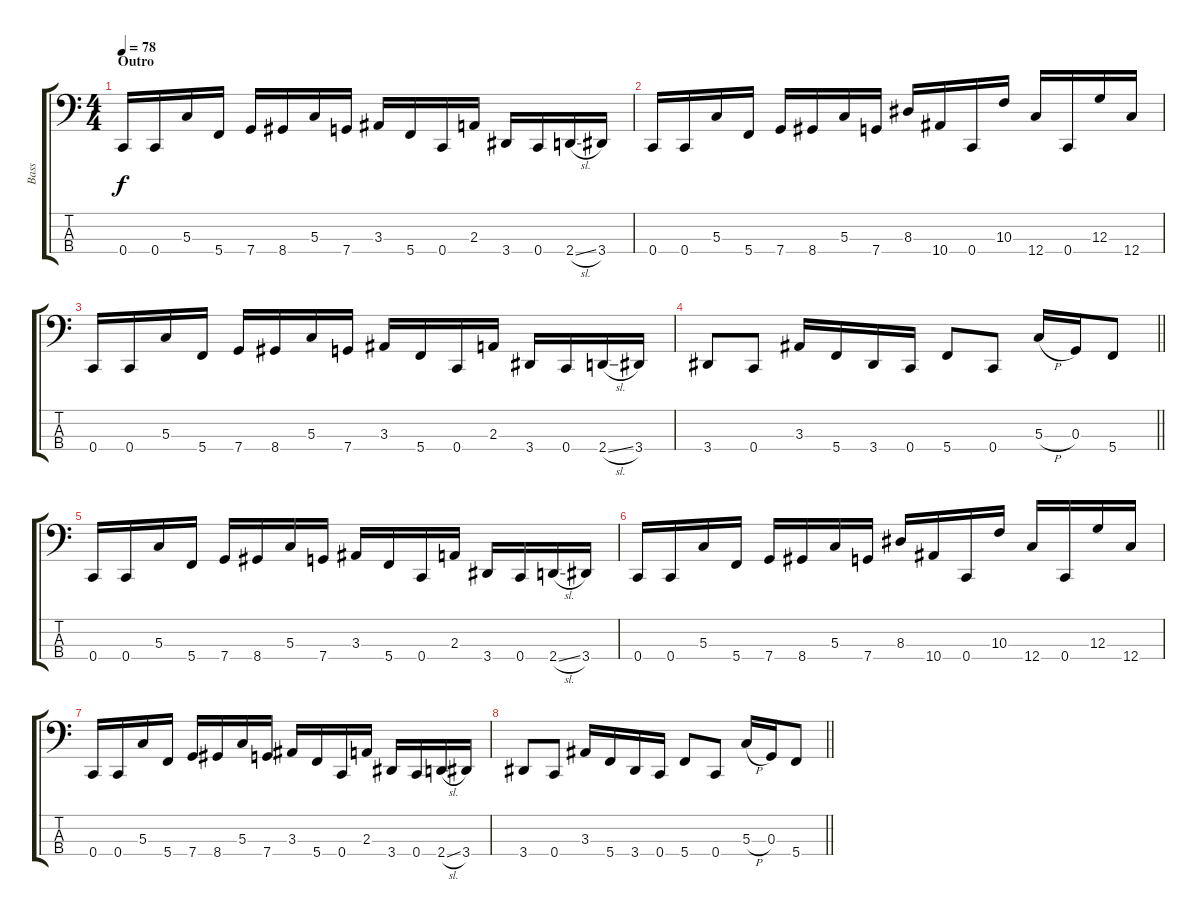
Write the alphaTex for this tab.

\track ("Bass" "Bass") {instrument electricbassfinger}
\staff {score tabs}
\tuning (F2 C2 G1 C1) {hide}
\ts (4 4)
\section ("" "Outro")
\tempo 78
\clef f4
\ks c
0.4.16{dy f} 0.4.16 5.3.16 5.4.16 7.4.16 8.4.16 5.3.16 7.4.16 3.3.16 5.4.16 0.4.16 2.3.16 3.4.16 0.4.16 2.4{sl}.16 3.4.16 |
0.4.16 0.4.16 5.3.16 5.4.16 7.4.16 8.4.16 5.3.16 7.4.16 8.3.16 10.4.16 0.4.16 10.3.16 12.4.16 0.4.16 12.3.16 12.4.16 |
0.4.16 0.4.16 5.3.16 5.4.16 7.4.16 8.4.16 5.3.16 7.4.16 3.3.16 5.4.16 0.4.16 2.3.16 3.4.16 0.4.16 2.4{sl}.16 3.4.16 |
\barLineRight lightlight
3.4.8 0.4.8 3.3.16 5.4.16 3.4.16 0.4.16 5.4.8 0.4.8 5.3{h}.16 0.3.16 5.4.8 |
0.4.16 0.4.16 5.3.16 5.4.16 7.4.16 8.4.16 5.3.16 7.4.16 3.3.16 5.4.16 0.4.16 2.3.16 3.4.16 0.4.16 2.4{sl}.16 3.4.16 |
0.4.16 0.4.16 5.3.16 5.4.16 7.4.16 8.4.16 5.3.16 7.4.16 8.3.16 10.4.16 0.4.16 10.3.16 12.4.16 0.4.16 12.3.16 12.4.16 |
0.4.16 0.4.16 5.3.16 5.4.16 7.4.16 8.4.16 5.3.16 7.4.16 3.3.16 5.4.16 0.4.16 2.3.16 3.4.16 0.4.16 2.4{sl}.16 3.4.16 |
\barLineRight lightlight
3.4.8 0.4.8 3.3.16 5.4.16 3.4.16 0.4.16 5.4.8 0.4.8 5.3{h}.16 0.3.16 5.4.8
